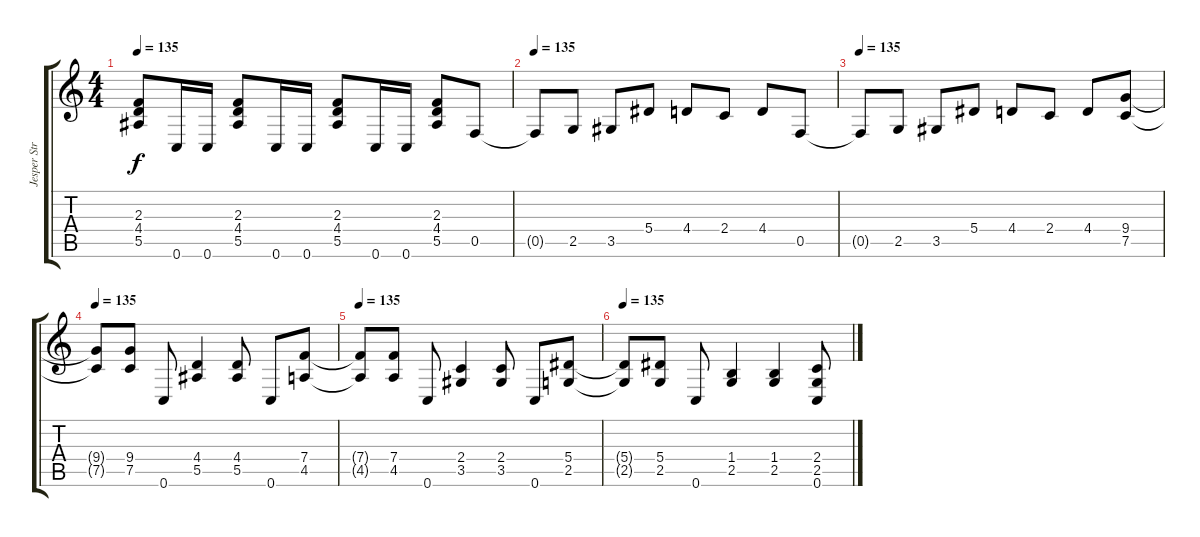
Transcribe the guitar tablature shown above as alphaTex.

\track ("Jesper Stromblad" "Jesper Str") {instrument overdrivenguitar}
\staff {score tabs}
\tuning (C4 G3 Eb3 Bb2 F2 C2) {hide}
\ts (4 4)
\tempo 135
\clef g2
\ks c
(2.3{t} 4.4{t} 5.5{t}).8{dy f} 0.6.16 0.6.16 (2.3 4.4 5.5).8 0.6.16 0.6.16 (2.3 4.4 5.5).8 0.6.16 0.6.16 (2.3 4.4 5.5).8 0.5.8 |
\tempo 135
0.5{t}.8 2.5.8 3.5.8 5.4.8 4.4.8 2.4.8 4.4.8 0.5.8 |
\tempo 135
0.5{t}.8 2.5.8 3.5.8 5.4.8 4.4.8 2.4.8 4.4.8 (9.4 7.5).8 |
\tempo 135
(9.4{t} 7.5{t}).8 (9.4 7.5).8 0.6.8 (4.4 5.5).4 (4.4 5.5).8 0.6.8 (7.4 4.5).8 |
\tempo 135
(7.4{t} 4.5{t}).8 (7.4 4.5).8 0.6.8 (2.4 3.5).4 (2.4 3.5).8 0.6.8 (5.4 2.5).8 |
\tempo 135
(5.4{t} 2.5{t}).8 (5.4 2.5).8 0.6.8 (1.4 2.5).4 (1.4 2.5).4 (2.4 2.5 0.6).8
